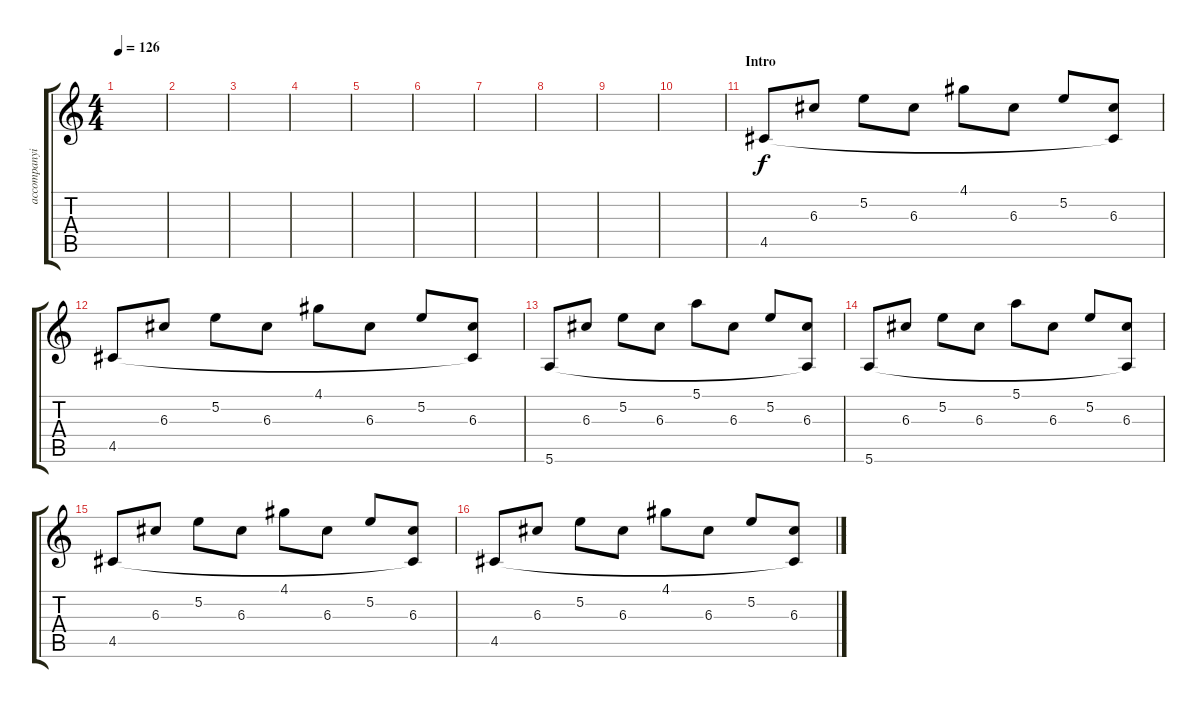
\track ("accompanying Guitar I" "accompanyi") {instrument electricguitarjazz}
\staff {score tabs}
\tuning (E4 B3 G3 D3 A2 E2) {hide}
\ts (4 4)
\tempo 126
\clef g2
\ks c
|
|
|
|
|
|
|
|
|
|
\section ("" "Intro")
4.5.8 6.3.8 5.2.8 6.3.8 4.1.8 6.3.8 5.2.8 (6.3 4.5{t}).8 |
4.5.8 6.3.8 5.2.8 6.3.8 4.1.8 6.3.8 5.2.8 (6.3 4.5{t}).8 |
5.6.8 6.3.8 5.2.8 6.3.8 5.1.8 6.3.8 5.2.8 (6.3 5.6{t}).8 |
5.6.8 6.3.8 5.2.8 6.3.8 5.1.8 6.3.8 5.2.8 (6.3 5.6{t}).8 |
4.5.8 6.3.8 5.2.8 6.3.8 4.1.8 6.3.8 5.2.8 (6.3 4.5{t}).8 |
4.5.8 6.3.8 5.2.8 6.3.8 4.1.8 6.3.8 5.2.8 (6.3 4.5{t}).8
